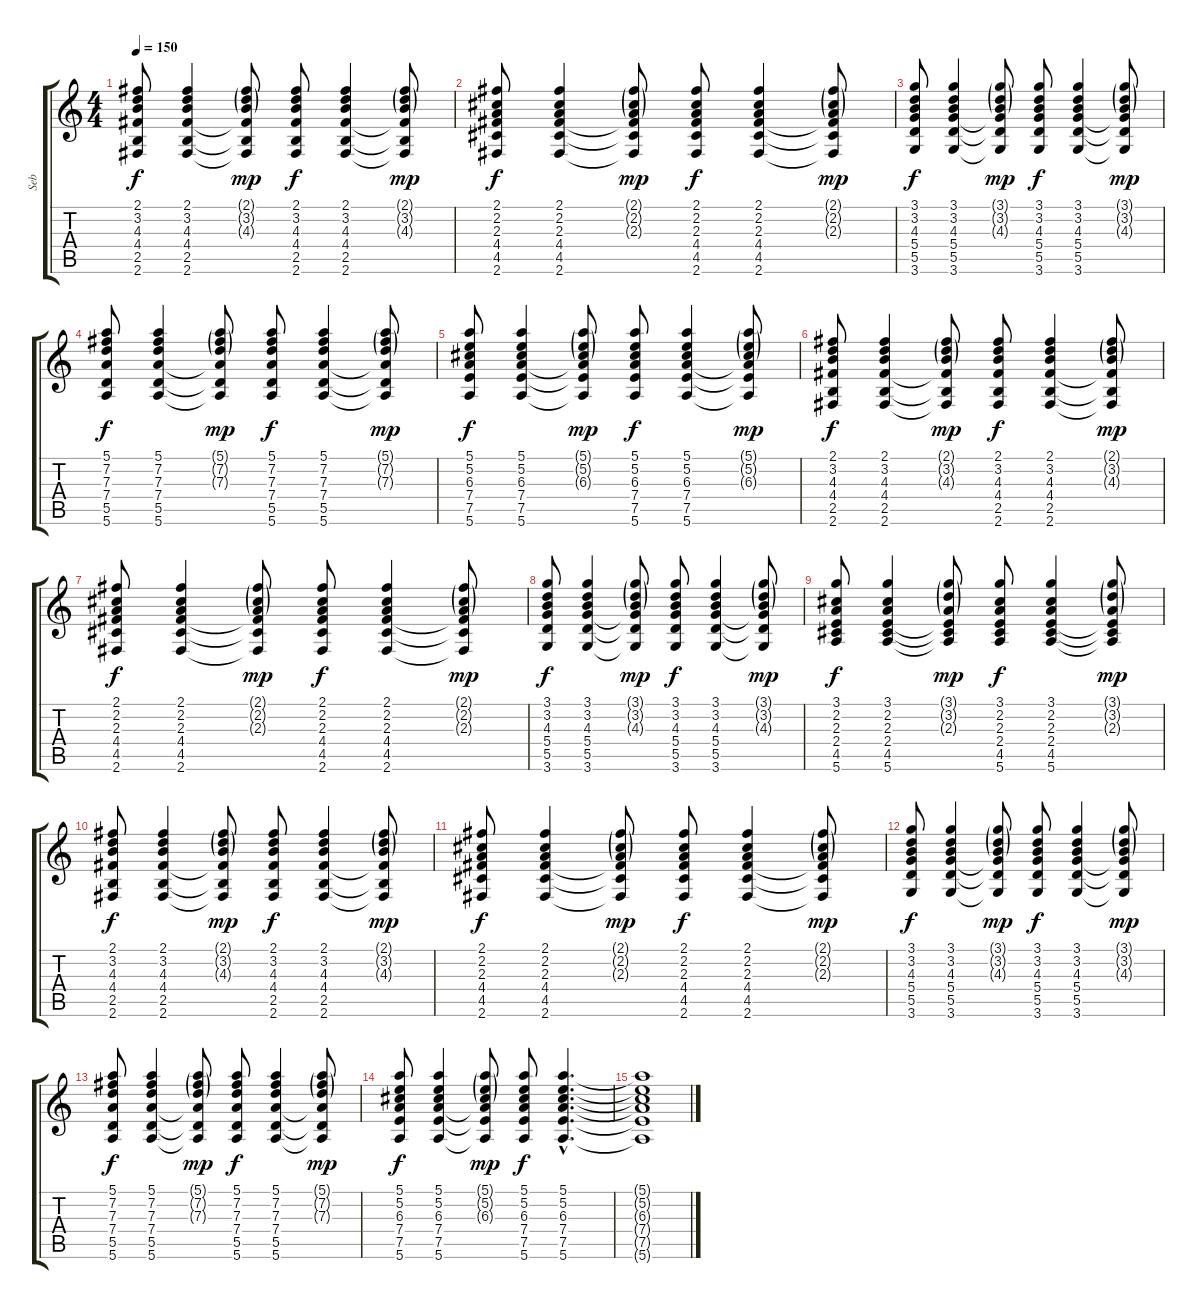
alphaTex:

\track ("Seb" "Seb") {instrument acousticguitarnylon}
\staff {score tabs}
\tuning (E4 B3 G3 D3 A2 E2) {hide}
\ts (4 4)
\tempo 150
\clef g2
\ks c
(2.1 3.2 4.3 4.4 2.5 2.6).8{dy f} (2.1 3.2 4.3 4.4 2.5 2.6).4 (2.1{g} 3.2{g} 4.3{g} 4.4{t} 2.5{t} 2.6{t}).8{dy mp} (2.1 3.2 4.3 4.4 2.5 2.6).8{dy f} (2.1 3.2 4.3 4.4 2.5 2.6).4 (2.1{g} 3.2{g} 4.3{g} 4.4{t} 2.5{t} 2.6{t}).8{dy mp} |
(2.1 2.2 2.3 4.4 4.5 2.6).8{dy f} (2.1 2.2 2.3 4.4 4.5 2.6).4 (2.1{g} 2.2{g} 2.3{g} 4.4{t} 4.5{t} 2.6{t}).8{dy mp} (2.1 2.2 2.3 4.4 4.5 2.6).8{dy f} (2.1 2.2 2.3 4.4 4.5 2.6).4 (2.1{g} 2.2{g} 2.3{g} 4.4{t} 4.5{t} 2.6{t}).8{dy mp} |
(3.1 3.2 4.3 5.4 5.5 3.6).8{dy f} (3.1 3.2 4.3 5.4 5.5 3.6).4 (3.1{g} 3.2{g} 4.3{g} 5.4{t} 5.5{t} 3.6{t}).8{dy mp} (3.1 3.2 4.3 5.4 5.5 3.6).8{dy f} (3.1 3.2 4.3 5.4 5.5 3.6).4 (3.1{g} 3.2{g} 4.3{g} 5.4{t} 5.5{t} 3.6{t}).8{dy mp} |
(5.1 7.2 7.3 7.4 5.5 5.6).8{dy f} (5.1 7.2 7.3 7.4 5.5 5.6).4 (5.1{g} 7.2{g} 7.3{g} 7.4{t} 5.5{t} 5.6{t}).8{dy mp} (5.1 7.2 7.3 7.4 5.5 5.6).8{dy f} (5.1 7.2 7.3 7.4 5.5 5.6).4 (5.1{g} 7.2{g} 7.3{g} 7.4{t} 5.5{t} 5.6{t}).8{dy mp} |
(5.1 5.2 6.3 7.4 7.5 5.6).8{dy f} (5.1 5.2 6.3 7.4 7.5 5.6).4 (5.1{g} 5.2{g} 6.3{g} 7.4{t} 7.5{t} 5.6{t}).8{dy mp} (5.1 5.2 6.3 7.4 7.5 5.6).8{dy f} (5.1 5.2 6.3 7.4 7.5 5.6).4 (5.1{g} 5.2{g} 6.3{g} 7.4{t} 7.5{t} 5.6{t}).8{dy mp} |
(2.1 3.2 4.3 4.4 2.5 2.6).8{dy f} (2.1 3.2 4.3 4.4 2.5 2.6).4 (2.1{g} 3.2{g} 4.3{g} 4.4{t} 2.5{t} 2.6{t}).8{dy mp} (2.1 3.2 4.3 4.4 2.5 2.6).8{dy f} (2.1 3.2 4.3 4.4 2.5 2.6).4 (2.1{g} 3.2{g} 4.3{g} 4.4{t} 2.5{t} 2.6{t}).8{dy mp} |
(2.1 2.2 2.3 4.4 4.5 2.6).8{dy f} (2.1 2.2 2.3 4.4 4.5 2.6).4 (2.1{g} 2.2{g} 2.3{g} 4.4{t} 4.5{t} 2.6{t}).8{dy mp} (2.1 2.2 2.3 4.4 4.5 2.6).8{dy f} (2.1 2.2 2.3 4.4 4.5 2.6).4 (2.1{g} 2.2{g} 2.3{g} 4.4{t} 4.5{t} 2.6{t}).8{dy mp} |
(3.1 3.2 4.3 5.4 5.5 3.6).8{dy f} (3.1 3.2 4.3 5.4 5.5 3.6).4 (3.1{g} 3.2{g} 4.3{g} 5.4{t} 5.5{t} 3.6{t}).8{dy mp} (3.1 3.2 4.3 5.4 5.5 3.6).8{dy f} (3.1 3.2 4.3 5.4 5.5 3.6).4 (3.1{g} 3.2{g} 4.3{g} 5.4{t} 5.5{t} 3.6{t}).8{dy mp} |
(3.1 2.2 2.3 2.4 4.5 5.6).8{dy f} (3.1 2.2 2.3 2.4 4.5 5.6).4 (3.1{g} 3.2{g} 2.3{g} 2.4{t} 4.5{t} 5.6{t}).8{dy mp} (3.1 2.2 2.3 2.4 4.5 5.6).8{dy f} (3.1 2.2 2.3 2.4 4.5 5.6).4 (3.1{g} 3.2{g} 2.3{g} 2.4{t} 4.5{t} 5.6{t}).8{dy mp} |
(2.1 3.2 4.3 4.4 2.5 2.6).8{dy f} (2.1 3.2 4.3 4.4 2.5 2.6).4 (2.1{g} 3.2{g} 4.3{g} 4.4{t} 2.5{t} 2.6{t}).8{dy mp} (2.1 3.2 4.3 4.4 2.5 2.6).8{dy f} (2.1 3.2 4.3 4.4 2.5 2.6).4 (2.1{g} 3.2{g} 4.3{g} 4.4{t} 2.5{t} 2.6{t}).8{dy mp} |
(2.1 2.2 2.3 4.4 4.5 2.6).8{dy f} (2.1 2.2 2.3 4.4 4.5 2.6).4 (2.1{g} 2.2{g} 2.3{g} 4.4{t} 4.5{t} 2.6{t}).8{dy mp} (2.1 2.2 2.3 4.4 4.5 2.6).8{dy f} (2.1 2.2 2.3 4.4 4.5 2.6).4 (2.1{g} 2.2{g} 2.3{g} 4.4{t} 4.5{t} 2.6{t}).8{dy mp} |
(3.1 3.2 4.3 5.4 5.5 3.6).8{dy f} (3.1 3.2 4.3 5.4 5.5 3.6).4 (3.1{g} 3.2{g} 4.3{g} 5.4{t} 5.5{t} 3.6{t}).8{dy mp} (3.1 3.2 4.3 5.4 5.5 3.6).8{dy f} (3.1 3.2 4.3 5.4 5.5 3.6).4 (3.1{g} 3.2{g} 4.3{g} 5.4{t} 5.5{t} 3.6{t}).8{dy mp} |
(5.1 7.2 7.3 7.4 5.5 5.6).8{dy f} (5.1 7.2 7.3 7.4 5.5 5.6).4 (5.1{g} 7.2{g} 7.3{g} 7.4{t} 5.5{t} 5.6{t}).8{dy mp} (5.1 7.2 7.3 7.4 5.5 5.6).8{dy f} (5.1 7.2 7.3 7.4 5.5 5.6).4 (5.1{g} 7.2{g} 7.3{g} 7.4{t} 5.5{t} 5.6{t}).8{dy mp} |
(5.1 5.2 6.3 7.4 7.5 5.6).8{dy f} (5.1 5.2 6.3 7.4 7.5 5.6).4 (5.1{g} 5.2{g} 6.3{g} 7.4{t} 7.5{t} 5.6{t}).8{dy mp} (5.1 5.2 6.3 7.4 7.5 5.6).8{dy f} (5.1{hac} 5.2{hac} 6.3{hac} 7.4{hac} 7.5{hac} 5.6{hac}).4{d} |
(5.1{t} 5.2{t} 6.3{t} 7.4{t} 7.5{t} 5.6{t}).1
